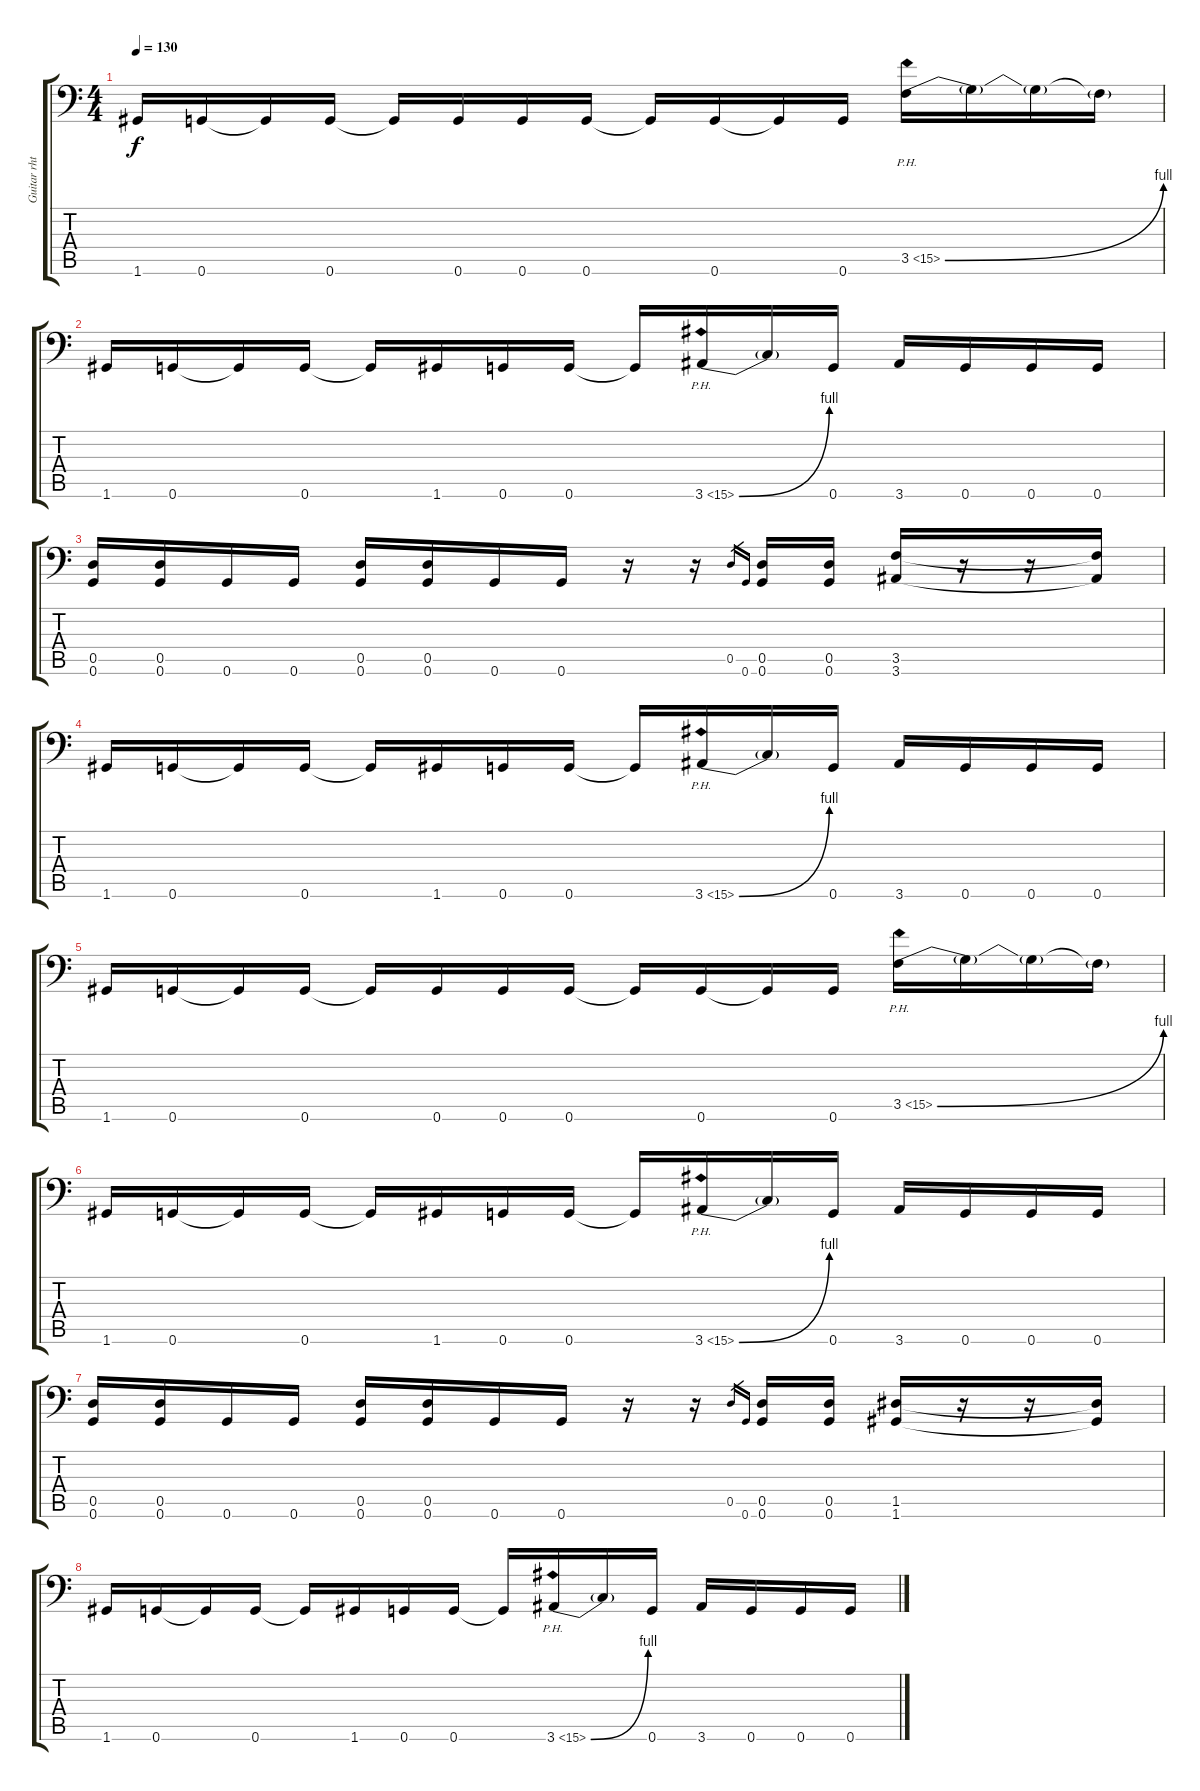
\track ("Guitar rhtm" "Guitar rht") {instrument distortionguitar}
\staff {score tabs}
\tuning (A3 E3 C3 G2 D2 G1) {hide}
\ts (4 4)
\tempo 130
\clef f4
\ks c
1.6.16{dy f} 0.6.16 0.6{t}.16 0.6.16 0.6{t}.16 0.6.16 0.6.16 0.6.16 0.6{t}.16 0.6.16 0.6{t}.16 0.6.16 3.5{be (bend 0 0 60 4) ph 12}.16 3.5{t}.16 3.5{t}.16 3.5{t}.16 |
1.6.16 0.6.16 0.6{t}.16 0.6.16 0.6{t}.16 1.6.16 0.6.16 0.6.16 0.6{t}.16 3.6{be (bend 0 0 60 4) ph 12}.16 3.6{t}.16 0.6.16 3.6.16 0.6.16 0.6.16 0.6.16 |
(0.5 0.6).16 (0.5 0.6).16 0.6.16 0.6.16 (0.5 0.6).16 (0.5 0.6).16 0.6.16 0.6.16 r.16 r.16 0.5.16{gr} 0.6.16{gr} (0.5 0.6).16 (0.5 0.6).16 (3.5 3.6).16 r.16 r.16 (3.5{t} 3.6{t}).16 |
1.6.16 0.6.16 0.6{t}.16 0.6.16 0.6{t}.16 1.6.16 0.6.16 0.6.16 0.6{t}.16 3.6{be (bend 0 0 60 4) ph 12}.16 3.6{t}.16 0.6.16 3.6.16 0.6.16 0.6.16 0.6.16 |
1.6.16 0.6.16 0.6{t}.16 0.6.16 0.6{t}.16 0.6.16 0.6.16 0.6.16 0.6{t}.16 0.6.16 0.6{t}.16 0.6.16 3.5{be (bend 0 0 60 4) ph 12}.16 3.5{t}.16 3.5{t}.16 3.5{t}.16 |
1.6.16 0.6.16 0.6{t}.16 0.6.16 0.6{t}.16 1.6.16 0.6.16 0.6.16 0.6{t}.16 3.6{be (bend 0 0 60 4) ph 12}.16 3.6{t}.16 0.6.16 3.6.16 0.6.16 0.6.16 0.6.16 |
(0.5 0.6).16 (0.5 0.6).16 0.6.16 0.6.16 (0.5 0.6).16 (0.5 0.6).16 0.6.16 0.6.16 r.16 r.16 0.5.16{gr} 0.6.16{gr} (0.5 0.6).16 (0.5 0.6).16 (1.5 1.6).16 r.16 r.16 (1.5{t} 1.6{t}).16 |
1.6.16 0.6.16 0.6{t}.16 0.6.16 0.6{t}.16 1.6.16 0.6.16 0.6.16 0.6{t}.16 3.6{be (bend 0 0 60 4) ph 12}.16 3.6{t}.16 0.6.16 3.6.16 0.6.16 0.6.16 0.6.16
